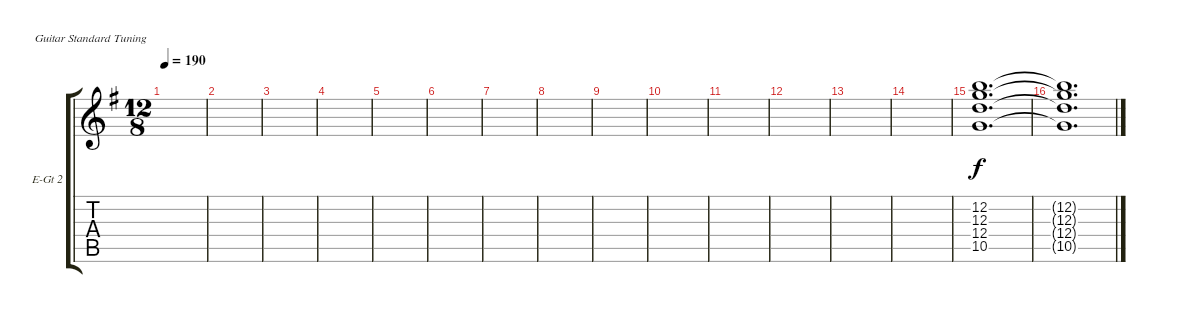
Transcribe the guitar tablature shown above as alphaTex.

\defaultSystemsLayout 4
\bracketExtendMode groupsimilarinstruments
\firstSystemTrackNameOrientation horizontal
\otherSystemsTrackNameOrientation horizontal
\track ("Electric Guitar 2" "E-Gt 2") {instrument electricguitarclean}
\staff {score tabs}
\tuning (E4 B3 G3 D3 A2 E2)
\ts (12 8)
\tempo 190
\clef g2
\ks g
|
|
|
|
|
|
|
|
|
|
|
|
|
|
(10.5 12.4 12.3 12.2).1{d} |
(12.2{t} 12.3{t} 12.4{t} 10.5{t}).1{d}
